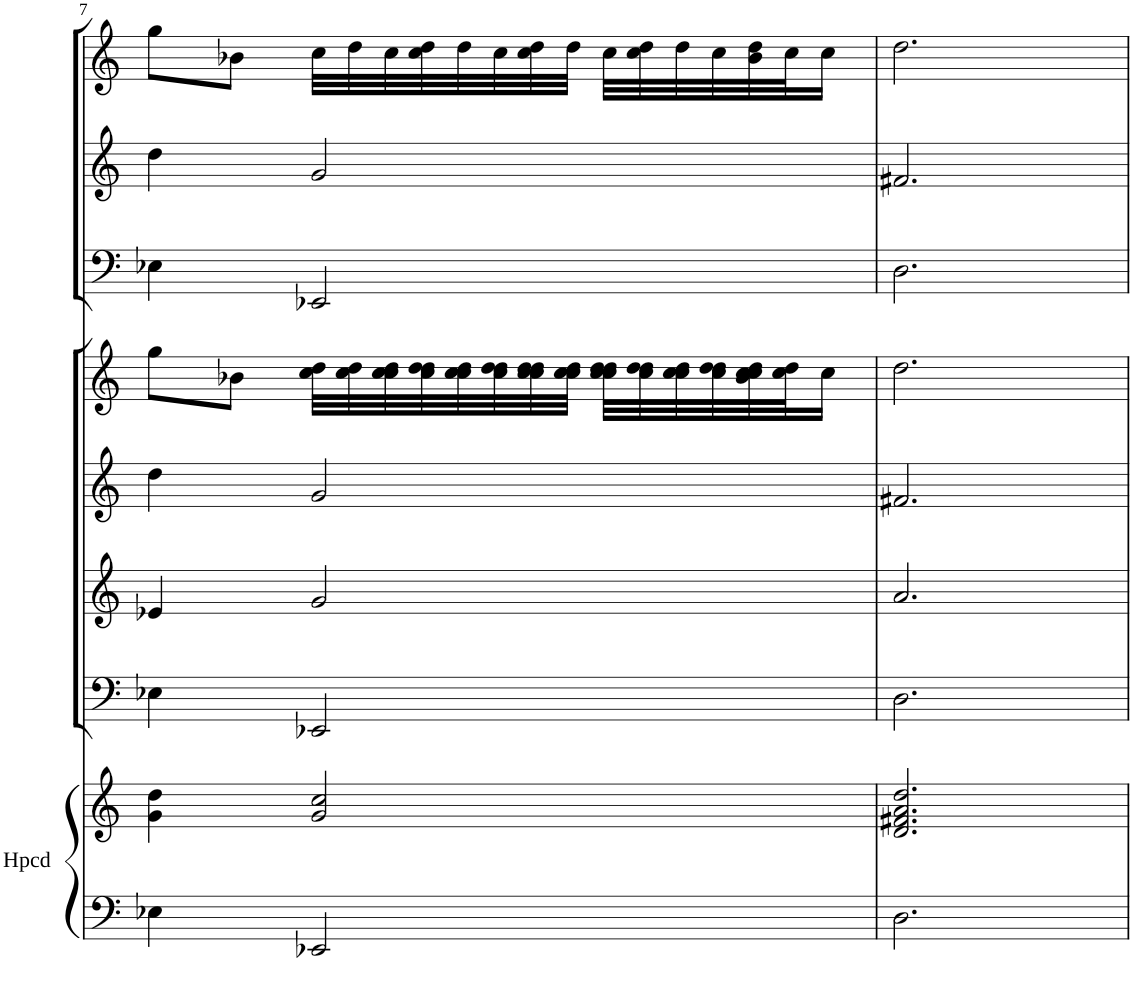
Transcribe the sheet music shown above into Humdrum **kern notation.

**kern	**kern	**kern	**kern	**kern	**kern	**kern	**kern	**kern
*part8	*part8	*part7	*part6	*part5	*part4	*part3	*part2	*part1
*staff9	*staff8	*staff7	*staff6	*staff5	*staff4	*staff3	*staff2	*staff1
*I"Harpsichord	*	*I"Double-bass	*I"Viola	*I"Violin II	*I"Violin I	*I"Cello solo	*I"Violin solo II	*I"Violin solo I
*I'Hpcd	*	*	*	*	*	*	*I'Vln	*I'Vln
!!LO:PB:g=z
*clefF4	*clefG2	*clefF4	*clefG2	*clefG2	*clefG2	*clefF4	*clefG2	*clefG2
*k[]	*k[]	*k[]	*k[]	*k[]	*k[]	*k[]	*k[]	*k[]
*M3/4	*M3/4	*M3/4	*M3/4	*M3/4	*M3/4	*M3/4	*M3/4	*M3/4
=7	=7	=7	=7	=7	=7	=7	=7	=7
4E-X\	4g\ 4dd\	4E-X\	4e-X/	4dd\	8gg\L	4E-X\	4dd\	8gg\L
.	.	.	.	.	8b-X\J	.	.	8b-X\J
2EE-X/	2g/ 2cc/	2EE-X/	2g/	2g/	32cc\ 32dd\LLL	2EE-X/	2g/	32cc\LLL
.	.	.	.	.	32cc\ 32dd\	.	.	32dd\
.	.	.	.	.	32cc\ 32cc\ 32dd\	.	.	32cc\
.	.	.	.	.	32cc\ 32dd\ 32dd\	.	.	32cc\ 32dd\
.	.	.	.	.	32cc\ 32cc\ 32dd\	.	.	32dd\
.	.	.	.	.	32cc\ 32dd\ 32dd\	.	.	32cc\
.	.	.	.	.	32cc\ 32cc\ 32dd\ 32dd\	.	.	32cc\ 32dd\
.	.	.	.	.	32cc\ 32cc\ 32dd\JJJ	.	.	32dd\JJJ
.	.	.	.	.	32cc\ 32cc\ 32dd\ 32dd\LLL	.	.	32cc\LLL
.	.	.	.	.	32cc\ 32dd\ 32dd\	.	.	32cc\ 32dd\
.	.	.	.	.	32cc\ 32cc\ 32dd\	.	.	32dd\
.	.	.	.	.	32cc\ 32dd\ 32dd\	.	.	32cc\
.	.	.	.	.	32b-\ 32cc\ 32cc\ 32dd\	.	.	32b-\ 32dd\
.	.	.	.	.	32cc\ 32dd\J	.	.	32cc\J
.	.	.	.	.	16cc\JJ	.	.	16cc\JJ
=8	=8	=8	=8	=8	=8	=8	=8	=8
2.D\	2.d/ 2.f#X/ 2.a/ 2.dd/	2.D\	2.a/	2.f#X/	2.dd\	2.D\	2.f#X/	2.dd\
=	=	=	=	=	=	=	=	=
*-	*-	*-	*-	*-	*-	*-	*-	*-
